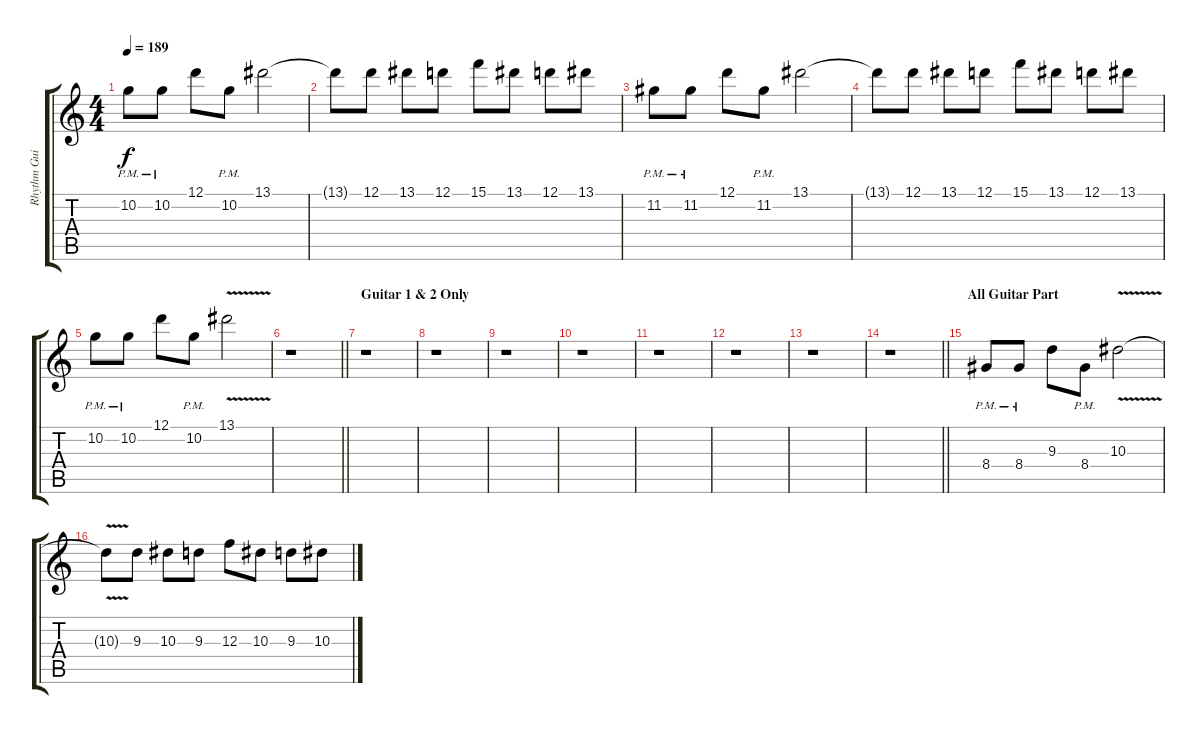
\track ("Rhythm Guitar" "Rhythm Gui") {instrument distortionguitar}
\staff {score tabs}
\tuning (D4 A3 F3 C3 G2 C2) {hide}
\ts (4 4)
\tempo 189
\clef g2
\ks c
10.2{pm}.8{dy f} 10.2{pm}.8 12.1.8 10.2{pm}.8 13.1.2 |
13.1{t}.8 12.1.8 13.1.8 12.1.8 15.1.8 13.1.8 12.1.8 13.1.8 |
11.2{pm}.8 11.2{pm}.8 12.1.8 11.2{pm}.8 13.1.2 |
13.1{t}.8 12.1.8 13.1.8 12.1.8 15.1.8 13.1.8 12.1.8 13.1.8 |
10.2{pm}.8 10.2{pm}.8 12.1.8 10.2{pm}.8 13.1{v}.2 |
\barLineRight lightlight
r.1 |
\section ("" "Guitar 1 & 2 Only")
r.1 |
r.1 |
r.1 |
r.1 |
r.1 |
r.1 |
r.1 |
\barLineRight lightlight
r.1 |
\section ("" "All Guitar Part")
8.4{pm}.8 8.4{pm}.8 9.3.8 8.4{pm}.8 10.3{v}.2 |
10.3{t}.8 9.3.8 10.3.8 9.3.8 12.3.8 10.3.8 9.3.8 10.3.8
